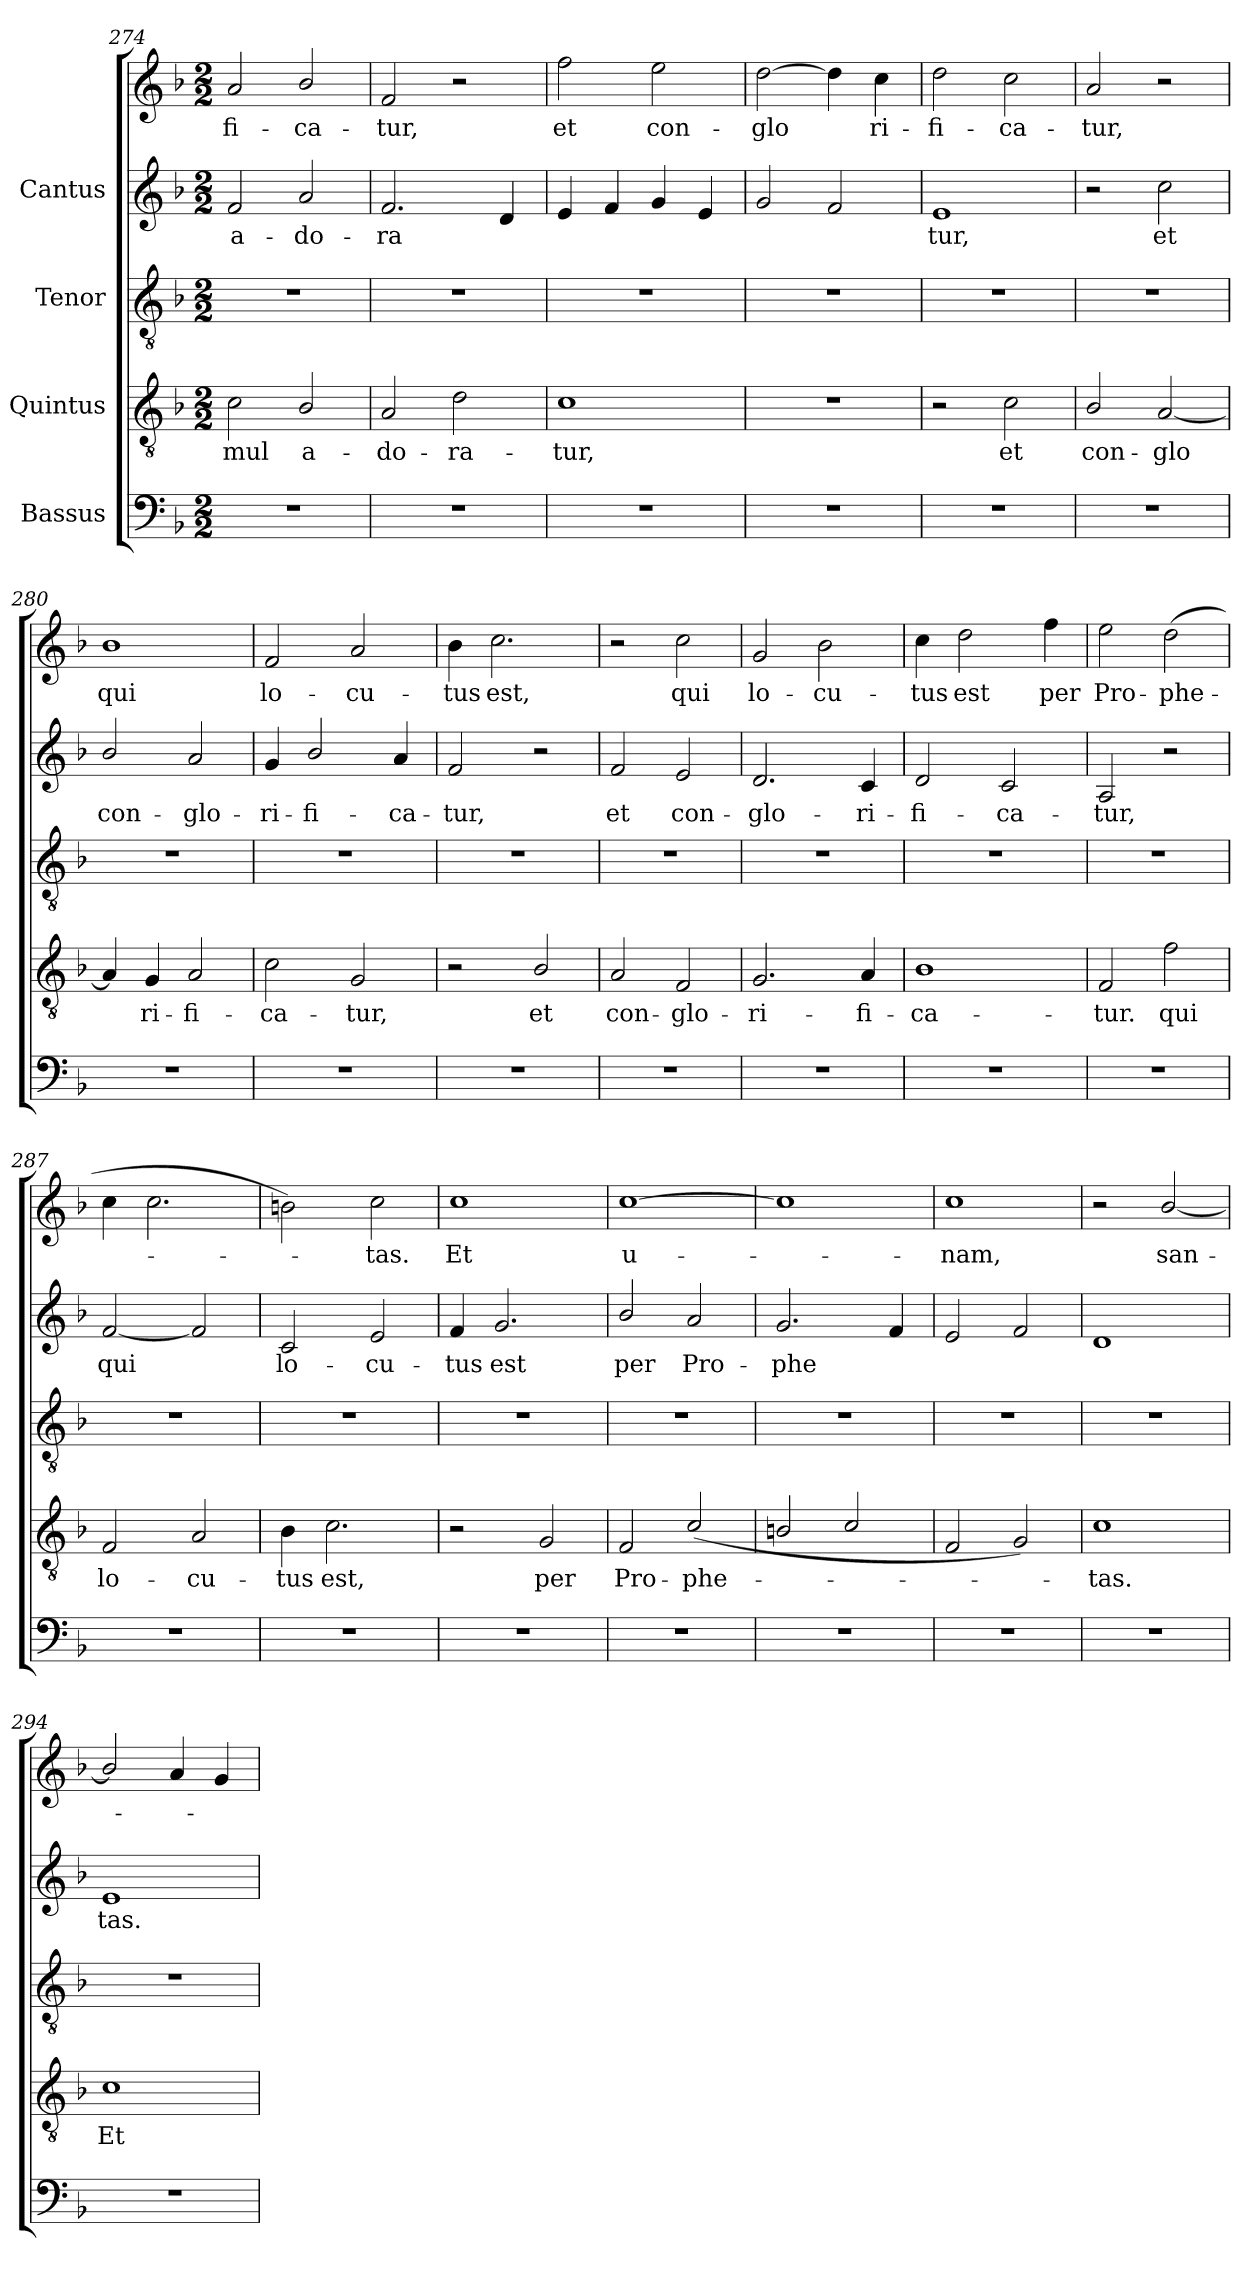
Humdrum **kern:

**kern	**kern	**text	**kern	**kern	**text	**kern	**text
*part4	*part3	*part3	*part2	*part1	*part1	*part1	*part1
*staff5	*staff4	*staff4	*staff3	*staff2	*staff2	*staff1	*staff1
*I"Bassus	*I"Quintus	*	*I"Tenor	*I"Cantus	*	*	*
!!LO:LB:g=z
*clefF4	*clefGv2	*	*clefGv2	*clefG2	*	*clefG2	*
*k[b-]	*k[b-]	*	*k[b-]	*k[b-]	*	*k[b-]	*
*F:	*F:	*	*F:	*F:	*	*F:	*
*M2/2	*M2/2	*	*M2/2	*M2/2	*	*M2/2	*
=274	=274	=274	=274	=274	=274	=274	=274
!	!	!LO:LY:b:cj	!	!	!LO:LY:b:cj	!	!LO:LY:b
1r	2c\	-mul	1r	2f/	-a-	2a/	fi-
!	!	!LO:LY:b:cj	!	!	!LO:LY:b:cj	!	!LO:LY:b
.	2B-/	a-	.	2a/	-do-	2b-/	-ca-
!!LO:LB:g=z
=275	=275	=275	=275	=275	=275	=275	=275
!	!	!LO:LY:b:cj	!	!	!LO:LY:b:cj	!	!LO:LY:b
1r	2A/	-do-	1r	2.f/	ra-	2f/	-tur,
!	!	!LO:LY:b:cj	!	!	!	!	!
.	2d\	-ra-	.	.	.	2r	.
!	!	!	!	!	!LO:LY:b:cj	!	!
.	.	.	.	4d/	--	.	.
!!LO:PB:g=z
=276	=276	=276	=276	=276	=276	=276	=276
!	!	!LO:LY:b:cj	!	!	!	!	!LO:LY:b
1r	1c	-tur,	1r	4e/	.	2ff\	-et
.	.	.	.	4f/	.	.	.
!	!	!	!	!	!	!	!LO:LY:b
.	.	.	.	4g/	.	2ee\	con-
.	.	.	.	4e/	.	.	.
!!LO:LB:g=z
=277	=277	=277	=277	=277	=277	=277	=277
!	!	!	!	!	!	!	!LO:LY:b
1r	1r	.	1r	2g/	.	[>2dd\	-glo-
!	!	!	!	!	!	!	!LO:LY:b
.	.	.	.	2f/	.	4dd\]	-
!	!	!	!	!	!	!	!LO:LY:b
.	.	.	.	.	.	4cc\	ri-
!!LO:LB:g=z
=278	=278	=278	=278	=278	=278	=278	=278
!	!	!	!	!	!LO:LY:b:cj	!	!LO:LY:b
1r	2r	.	1r	1e	-tur,	2dd\	-fi-
!	!	!LO:LY:b:cj	!	!	!	!	!LO:LY:b
.	2c\	et	.	.	.	2cc\	-ca-
!!LO:LB:g=z
=279	=279	=279	=279	=279	=279	=279	=279
!	!	!LO:LY:b:cj	!	!	!	!	!LO:LY:b
1r	2B-/	con-	1r	2r	.	2a/	tur,
!	!	!LO:LY:b:cj	!	!	!LO:LY:b:cj	!	!
.	[<2A/	-glo-	.	2cc\	et	2r	.
!!LO:LB:g=z
=280	=280	=280	=280	=280	=280	=280	=280
!	!	!LO:LY:b:cj	!	!	!LO:LY:b:cj	!	!LO:LY:b
1r	4A/]	-	1r	2b-/	con-	1b-	qui
!	!	!LO:LY:b:cj	!	!	!	!	!
.	4G/	ri-	.	.	.	.	.
!	!	!LO:LY:b:cj	!	!	!LO:LY:b:cj	!	!
.	2A/	-fi-	.	2a/	-glo-	.	.
!!LO:PB:g=z
=281	=281	=281	=281	=281	=281	=281	=281
!	!	!LO:LY:b:cj	!	!	!LO:LY:b:cj	!	!LO:LY:b
1r	2c\	-ca-	1r	4g/	-ri-	2f/	-lo-
!	!	!	!	!	!LO:LY:b:cj	!	!
.	.	.	.	2b-/	-fi-	.	.
!	!	!LO:LY:b:cj	!	!	!	!	!LO:LY:b
.	2G/	-tur,	.	.	.	2a/	-cu-
!	!	!	!	!	!LO:LY:b:cj	!	!
.	.	.	.	4a/	-ca-	.	.
!!LO:LB:g=z
=282	=282	=282	=282	=282	=282	=282	=282
!	!	!	!	!	!LO:LY:b:cj	!	!LO:LY:b
1r	2r	.	1r	2f/	tur,	4b-\	-tus
!	!	!	!	!	!	!	!LO:LY:b
.	.	.	.	.	.	2.cc\	est,
!	!	!LO:LY:b:cj	!	!	!	!	!
.	2B-/	et	.	2r	.	.	.
!!LO:LB:g=z
=283	=283	=283	=283	=283	=283	=283	=283
!	!	!LO:LY:b:cj	!	!	!LO:LY:b:cj	!	!
1r	2A/	con-	1r	2f/	et	2r	.
!	!	!LO:LY:b:cj	!	!	!LO:LY:b:cj	!	!LO:LY:b
.	2F/	-glo-	.	2e/	con-	2cc\	qui
!!LO:LB:g=z
=284	=284	=284	=284	=284	=284	=284	=284
!	!	!LO:LY:b:cj	!	!	!LO:LY:b:cj	!	!LO:LY:b
1r	2.G/	-ri-	1r	2.d/	-glo-	2g/	-lo-
!	!	!	!	!	!	!	!LO:LY:b
.	.	.	.	.	.	2b-\	-cu-
!	!	!LO:LY:b:cj	!	!	!LO:LY:b:cj	!	!
.	4A/	-fi-	.	4c/	-ri-	.	.
!!LO:LB:g=z
=285	=285	=285	=285	=285	=285	=285	=285
!	!	!LO:LY:b:cj	!	!	!LO:LY:b:cj	!	!LO:LY:b
1r	1B-	-ca-	1r	2d/	fi-	4cc\	-tus
!	!	!	!	!	!	!	!LO:LY:b
.	.	.	.	.	.	2dd\	est
!	!	!	!	!	!LO:LY:b:cj	!	!
.	.	.	.	2c/	-ca-	.	.
!	!	!	!	!	!	!	!LO:LY:b
.	.	.	.	.	.	4ff\	per
!!LO:PB:g=z
=286	=286	=286	=286	=286	=286	=286	=286
!	!	!LO:LY:b:cj	!	!	!LO:LY:b:cj	!	!LO:LY:b
1r	2F/	-tur.	1r	2A/	-tur,	2ee\	-Pro-
!	!	!LO:LY:b:cj	!	!	!	!	!LO:LY:b
.	2f\	qui	.	2r	.	(>2dd\	-phe-
!!LO:LB:g=z
=287	=287	=287	=287	=287	=287	=287	=287
!	!	!LO:LY:b:cj	!	!	!LO:LY:b:cj	!	!
1r	2F/	lo-	1r	[<2f/	qui	4cc\	.
.	.	.	.	.	.	2.cc\	.
!	!	!LO:LY:b:cj	!	!	!LO:LY:b:cj	!	!
.	2A/	-cu-	.	2f/]	.	.	.
!!LO:LB:g=z
=288	=288	=288	=288	=288	=288	=288	=288
!	!	!LO:LY:b:cj	!	!	!LO:LY:b:cj	!	!LO:LY:b
1r	4B-\	-tus	1r	2c/	lo-	2bn\)	.
!	!	!LO:LY:b:cj	!	!	!	!	!
.	2.c\	est,	.	.	.	.	.
!	!	!	!	!	!LO:LY:b:cj	!	!LO:LY:b
.	.	.	.	2e/	-cu-	2cc\	tas.
!!LO:LB:g=z
=289	=289	=289	=289	=289	=289	=289	=289
!	!	!	!	!	!LO:LY:b:cj	!	!LO:LY:b
1r	2r	.	1r	4f/	tus	1cc	-Et
!	!	!	!	!	!LO:LY:b:cj	!	!
.	.	.	.	2.g/	est	.	.
!	!	!LO:LY:b:cj	!	!	!	!	!
.	2G/	per	.	.	.	.	.
!!LO:LB:g=z
=290	=290	=290	=290	=290	=290	=290	=290
!	!	!LO:LY:b:cj	!	!	!LO:LY:b:cj	!	!LO:LY:b
1r	2F/	Pro-	1r	2b-/	-per	[>1cc	u-
!	!	!LO:LY:b:cj	!	!	!LO:LY:b:cj	!	!
.	(<2c/	-phe-	.	2a/	Pro-	.	.
!!LO:PB:g=z
=291	=291	=291	=291	=291	=291	=291	=291
!	!	!	!	!	!LO:LY:b:cj	!	!
1r	2Bn/	.	1r	2.g/	-phe-	1cc]	.
.	2c/	.	.	.	.	.	.
!	!	!	!	!	!LO:LY:b:cj	!	!
.	.	.	.	4f/	--	.	.
!!LO:LB:g=z
=292	=292	=292	=292	=292	=292	=292	=292
!	!	!	!	!	!	!	!LO:LY:b
1r	2F/	.	1r	2e/	.	1cc	-nam,
.	2G/)	.	.	2f/	.	.	.
!!LO:LB:g=z
=293	=293	=293	=293	=293	=293	=293	=293
!	!	!LO:LY:b:cj	!	!	!	!	!
1r	1c	-tas.	1r	1d	.	2r	.
!	!	!	!	!	!	!	!LO:LY:b
.	.	.	.	.	.	[<2b-/	san-
!!LO:LB:g=z
=294	=294	=294	=294	=294	=294	=294	=294
!	!	!LO:LY:b:cj	!	!	!LO:LY:b:cj	!	!
1r	1c	Et	1r	1e	-tas.	2b-/]	.
.	.	.	.	.	.	4a/	.
.	.	.	.	.	.	4g/	.
=	=	=	=	=	=	=	=
*-	*-	*-	*-	*-	*-	*-	*-
